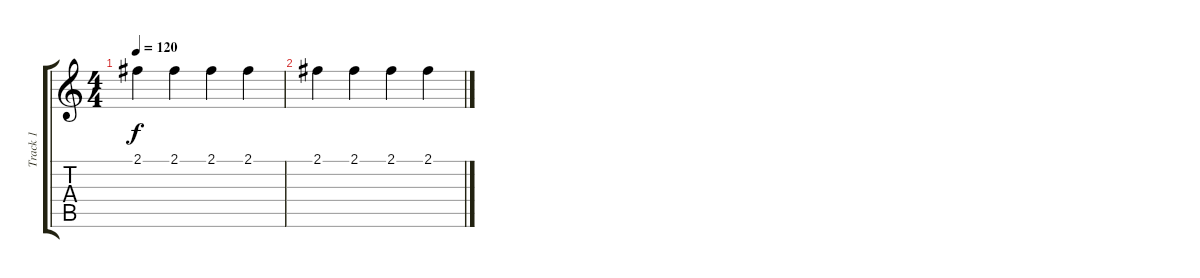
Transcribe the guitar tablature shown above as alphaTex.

\track ("Track 1" "Track 1") {instrument acousticguitarsteel}
\staff {score tabs}
\tuning (E4 B3 G3 D3 A2 E2) {hide}
\ts (4 4)
\tempo 120
\clef g2
\ks c
2.1.4{dy f instrument acousticguitarsteel} 2.1.4 2.1.4 2.1.4 |
2.1.4 2.1.4 2.1.4 2.1.4
